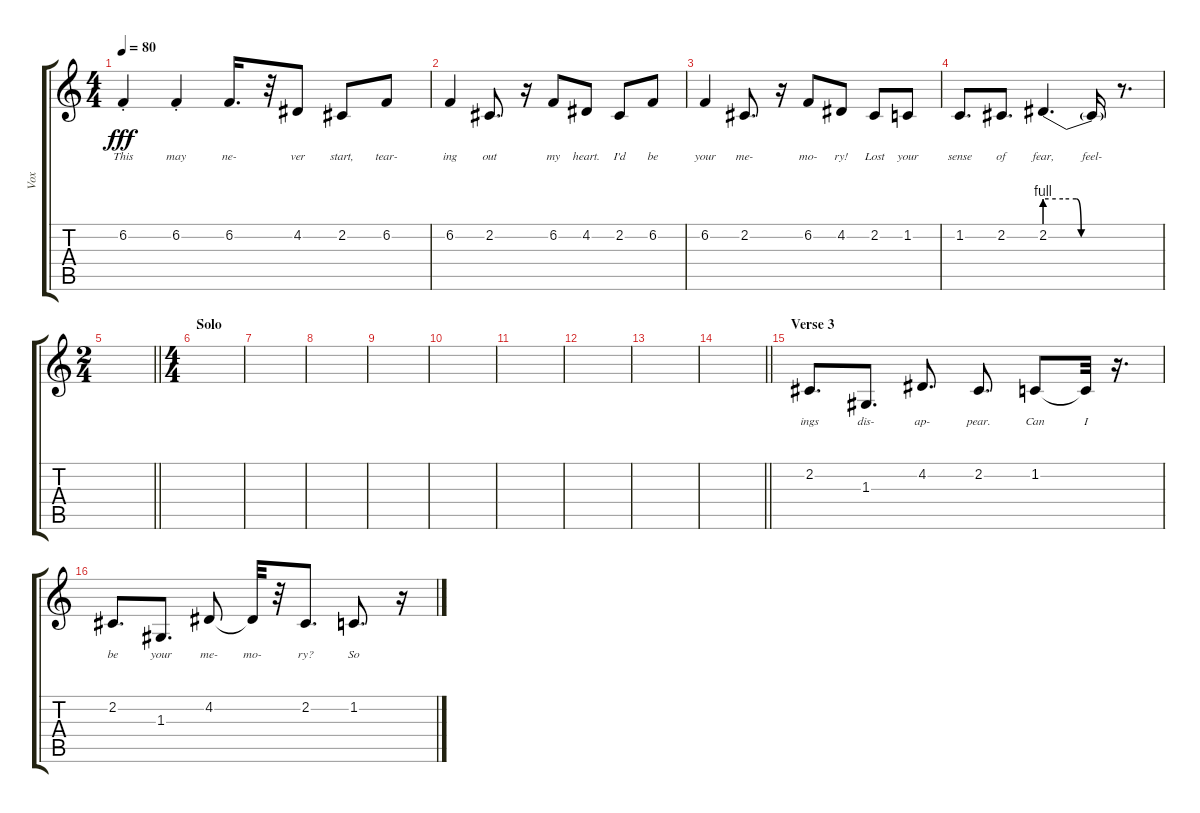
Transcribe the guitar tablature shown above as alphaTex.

\track ("Vox" "Vox") {instrument sopranosax bank 6}
\staff {score tabs}
\tuning (E4 B3 G3 D3 A2 E2) {hide}
\ts (4 4)
\tempo 80
\clef g2
\ks c
6.2{st}.4{lyrics (0 "This") lyrics (1 "") lyrics (2 "") lyrics (3 "") lyrics (4 "") dy fff} 6.2{st}.4{lyrics (0 "may") lyrics (1 "") lyrics (2 "") lyrics (3 "") lyrics (4 "")} 6.2.16{d lyrics (0 "ne-") lyrics (1 "") lyrics (2 "") lyrics (3 "") lyrics (4 "")} r.32 4.2.8{lyrics (0 "ver") lyrics (1 "") lyrics (2 "") lyrics (3 "") lyrics (4 "")} 2.2.8{lyrics (0 "start,") lyrics (1 "") lyrics (2 "") lyrics (3 "") lyrics (4 "")} 6.2.8{lyrics (0 "tear-") lyrics (1 "") lyrics (2 "") lyrics (3 "") lyrics (4 "")} |
6.2.4{lyrics (0 "ing") lyrics (1 "") lyrics (2 "") lyrics (3 "") lyrics (4 "")} 2.2.8{d lyrics (0 "out") lyrics (1 "") lyrics (2 "") lyrics (3 "") lyrics (4 "")} r.16 6.2.8{lyrics (0 "my") lyrics (1 "") lyrics (2 "") lyrics (3 "") lyrics (4 "")} 4.2.8{lyrics (0 "heart.") lyrics (1 "") lyrics (2 "") lyrics (3 "") lyrics (4 "")} 2.2.8{lyrics (0 "I'd") lyrics (1 "") lyrics (2 "") lyrics (3 "") lyrics (4 "")} 6.2.8{lyrics (0 "be") lyrics (1 "") lyrics (2 "") lyrics (3 "") lyrics (4 "")} |
6.2.4{lyrics (0 "your") lyrics (1 "") lyrics (2 "") lyrics (3 "") lyrics (4 "")} 2.2.8{d lyrics (0 "me-") lyrics (1 "") lyrics (2 "") lyrics (3 "") lyrics (4 "")} r.16 6.2.8{lyrics (0 "mo-") lyrics (1 "") lyrics (2 "") lyrics (3 "") lyrics (4 "")} 4.2.8{lyrics (0 "ry!") lyrics (1 "") lyrics (2 "") lyrics (3 "") lyrics (4 "")} 2.2.8{lyrics (0 "Lost") lyrics (1 "") lyrics (2 "") lyrics (3 "") lyrics (4 "")} 1.2.8{lyrics (0 "your") lyrics (1 "") lyrics (2 "") lyrics (3 "") lyrics (4 "")} |
1.2.8{d lyrics (0 "sense") lyrics (1 "") lyrics (2 "") lyrics (3 "") lyrics (4 "")} 2.2.8{d lyrics (0 "of") lyrics (1 "") lyrics (2 "") lyrics (3 "") lyrics (4 "")} 2.2{be (custom 0 4 15 4 26 4 30 0 60 0)}.4{d lyrics (0 "fear,") lyrics (1 "") lyrics (2 "") lyrics (3 "") lyrics (4 "")} 2.2{t}.16{lyrics (0 "feel-") lyrics (1 "") lyrics (2 "") lyrics (3 "") lyrics (4 "")} r.8{d} |
\ts (2 4)
\barLineRight lightlight
|
\ts (4 4)
\section ("" "Solo")
|
|
|
|
|
|
|
|
\barLineRight lightlight
|
\section ("" "Verse 3")
2.2.8{d lyrics (0 "ings") lyrics (1 "") lyrics (2 "") lyrics (3 "") lyrics (4 "")} 1.3.8{d lyrics (0 "dis-") lyrics (1 "") lyrics (2 "") lyrics (3 "") lyrics (4 "")} 4.2.8{d lyrics (0 "ap-") lyrics (1 "") lyrics (2 "") lyrics (3 "") lyrics (4 "")} 2.2.8{d lyrics (0 "pear.") lyrics (1 "") lyrics (2 "") lyrics (3 "") lyrics (4 "")} 1.2.8{lyrics (0 "Can") lyrics (1 "") lyrics (2 "") lyrics (3 "") lyrics (4 "")} 1.2{t}.32{lyrics (0 "I") lyrics (1 "") lyrics (2 "") lyrics (3 "") lyrics (4 "")} r.16{d} |
2.2.8{d lyrics (0 "be") lyrics (1 "") lyrics (2 "") lyrics (3 "") lyrics (4 "")} 1.3.8{d lyrics (0 "your") lyrics (1 "") lyrics (2 "") lyrics (3 "") lyrics (4 "")} 4.2.8{lyrics (0 "me-") lyrics (1 "") lyrics (2 "") lyrics (3 "") lyrics (4 "")} 4.2{t}.32{lyrics (0 "mo-") lyrics (1 "") lyrics (2 "") lyrics (3 "") lyrics (4 "")} r.32 2.2.8{d lyrics (0 "ry?") lyrics (1 "") lyrics (2 "") lyrics (3 "") lyrics (4 "")} 1.2.8{d lyrics (0 "So") lyrics (1 "") lyrics (2 "") lyrics (3 "") lyrics (4 "")} r.16
